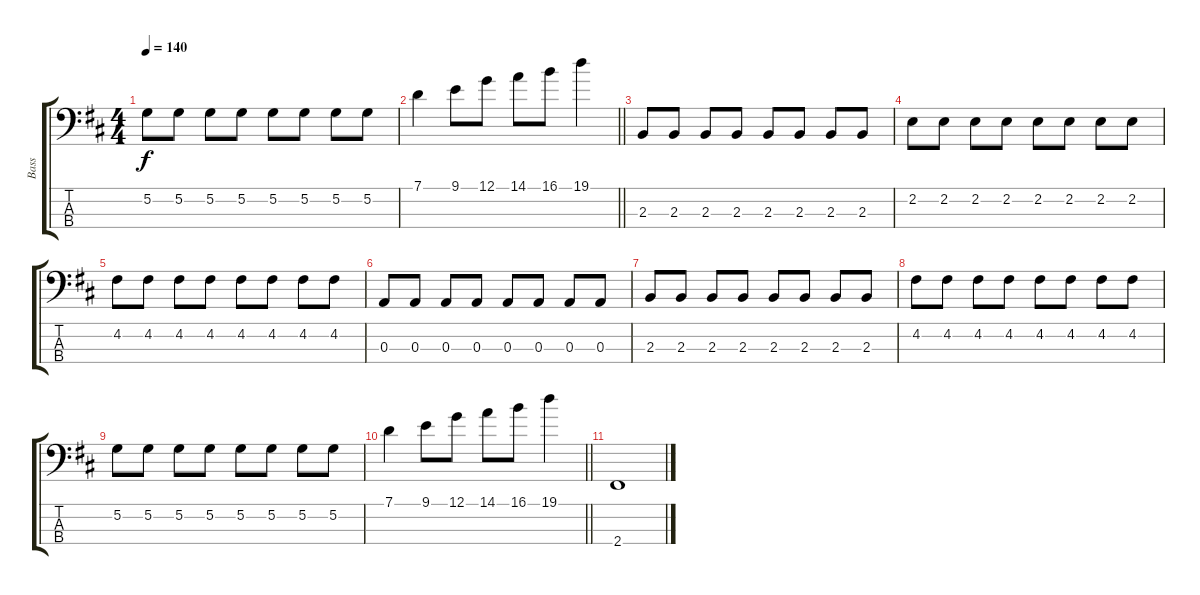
\track ("Bass" "Bass") {instrument electricbassfinger}
\staff {score tabs}
\tuning (G2 D2 A1 E1) {hide}
\ts (4 4)
\tempo 140
\clef f4
\ks d
5.2.8{dy f} 5.2.8 5.2.8 5.2.8 5.2.8 5.2.8 5.2.8 5.2.8 |
\barLineRight lightlight
7.1.4 9.1.8 12.1.8 14.1.8 16.1.8 19.1.4 |
\ks bminor
2.3.8 2.3.8 2.3.8 2.3.8 2.3.8 2.3.8 2.3.8 2.3.8 |
2.2.8 2.2.8 2.2.8 2.2.8 2.2.8 2.2.8 2.2.8 2.2.8 |
4.2.8 4.2.8 4.2.8 4.2.8 4.2.8 4.2.8 4.2.8 4.2.8 |
0.3.8 0.3.8 0.3.8 0.3.8 0.3.8 0.3.8 0.3.8 0.3.8 |
2.3.8 2.3.8 2.3.8 2.3.8 2.3.8 2.3.8 2.3.8 2.3.8 |
4.2.8 4.2.8 4.2.8 4.2.8 4.2.8 4.2.8 4.2.8 4.2.8 |
5.2.8 5.2.8 5.2.8 5.2.8 5.2.8 5.2.8 5.2.8 5.2.8 |
\barLineRight lightlight
7.1.4 9.1.8 12.1.8 14.1.8 16.1.8 19.1.4 |
2.4.1
